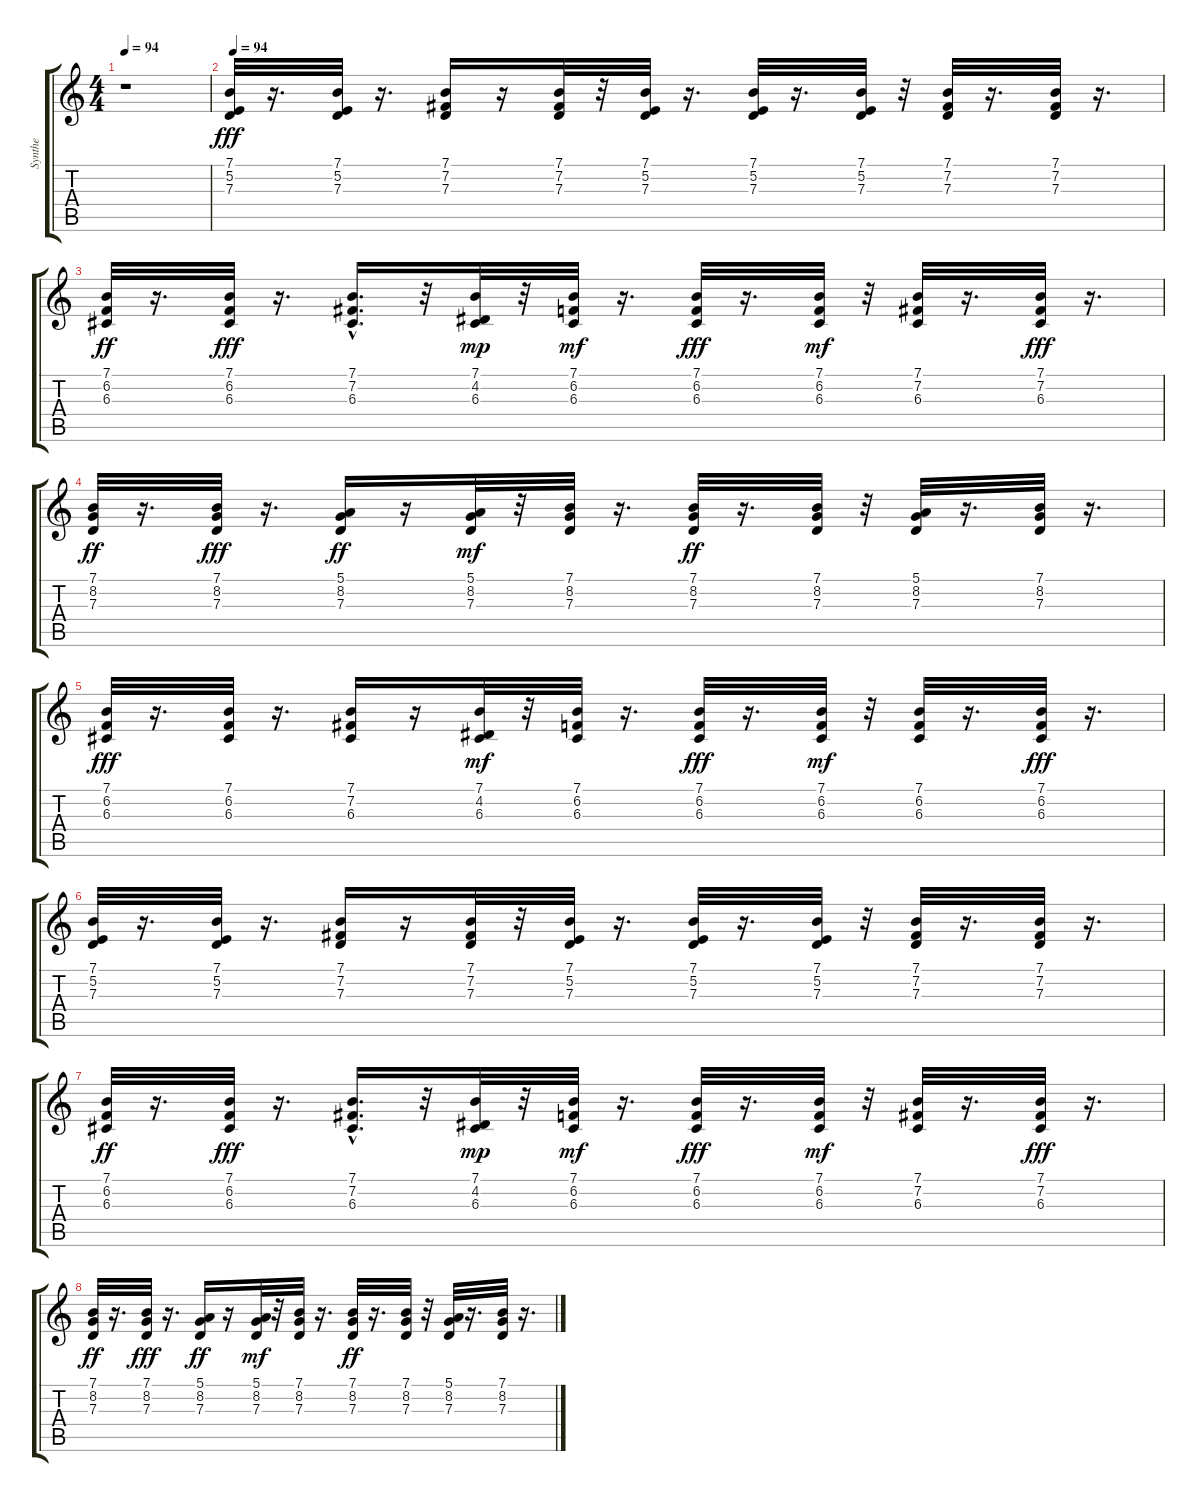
\track ("Synthe" "Synthe") {instrument pad3polysynth}
\staff {score tabs}
\tuning (E4 B3 G3 D3 A2 E2) {hide}
\ts (4 4)
\tempo 94
\clef g2
\ks c
r.1{dy fff instrument pad3polysynth} |
\tempo 94
(7.1 5.2 7.3).32 r.16{d} (7.1 5.2 7.3).32 r.16{d} (7.1 7.2 7.3).16 r.16 (7.1 7.2 7.3).32 r.32 (7.1 5.2 7.3).32 r.16{d} (7.1 5.2 7.3).32 r.16{d} (7.1 5.2 7.3).32 r.32 (7.1 7.2 7.3).32 r.16{d} (7.1 7.2 7.3).32 r.16{d} |
(7.1 6.2 6.3).32{dy ff} r.16{d} (7.1 6.2 6.3).32{dy fff} r.16{d} (7.1{hac} 7.2 6.3{hac}).16{d} r.32 (7.1 4.2 6.3).32{dy mp} r.32 (7.1 6.2 6.3).32{dy mf} r.16{d} (7.1 6.2 6.3).32{dy fff} r.16{d} (7.1 6.2 6.3).32{dy mf} r.32 (7.1 7.2 6.3).32 r.16{d} (7.1 7.2 6.3).32{dy fff} r.16{d} |
(7.1 8.2 7.3).32{dy ff} r.16{d} (7.1 8.2 7.3).32{dy fff} r.16{d} (5.1 8.2 7.3).16{dy ff} r.16 (5.1 8.2 7.3).32{dy mf} r.32 (7.1 8.2 7.3).32 r.16{d} (7.1 8.2 7.3).32{dy ff} r.16{d} (7.1 8.2 7.3).32 r.32 (5.1 8.2 7.3).32 r.16{d} (7.1 8.2 7.3).32 r.16{d} |
(7.1 6.2 6.3).32{dy fff} r.16{d} (7.1 6.2 6.3).32 r.16{d} (7.1 7.2 6.3).16 r.16 (7.1 4.2 6.3).32{dy mf} r.32 (7.1 6.2 6.3).32 r.16{d} (7.1 6.2 6.3).32{dy fff} r.16{d} (7.1 6.2 6.3).32{dy mf} r.32 (7.1 6.2 6.3).32 r.16{d} (7.1 6.2 6.3).32{dy fff} r.16{d} |
(7.1 5.2 7.3).32 r.16{d} (7.1 5.2 7.3).32 r.16{d} (7.1 7.2 7.3).16 r.16 (7.1 7.2 7.3).32 r.32 (7.1 5.2 7.3).32 r.16{d} (7.1 5.2 7.3).32 r.16{d} (7.1 5.2 7.3).32 r.32 (7.1 7.2 7.3).32 r.16{d} (7.1 7.2 7.3).32 r.16{d} |
(7.1 6.2 6.3).32{dy ff} r.16{d} (7.1 6.2 6.3).32{dy fff} r.16{d} (7.1{hac} 7.2 6.3{hac}).16{d} r.32 (7.1 4.2 6.3).32{dy mp} r.32 (7.1 6.2 6.3).32{dy mf} r.16{d} (7.1 6.2 6.3).32{dy fff} r.16{d} (7.1 6.2 6.3).32{dy mf} r.32 (7.1 7.2 6.3).32 r.16{d} (7.1 7.2 6.3).32{dy fff} r.16{d} |
(7.1 8.2 7.3).32{dy ff} r.16{d} (7.1 8.2 7.3).32{dy fff} r.16{d} (5.1 8.2 7.3).16{dy ff} r.16 (5.1 8.2 7.3).32{dy mf} r.32 (7.1 8.2 7.3).32 r.16{d} (7.1 8.2 7.3).32{dy ff} r.16{d} (7.1 8.2 7.3).32 r.32 (5.1 8.2 7.3).32 r.16{d} (7.1 8.2 7.3).32 r.16{d}
